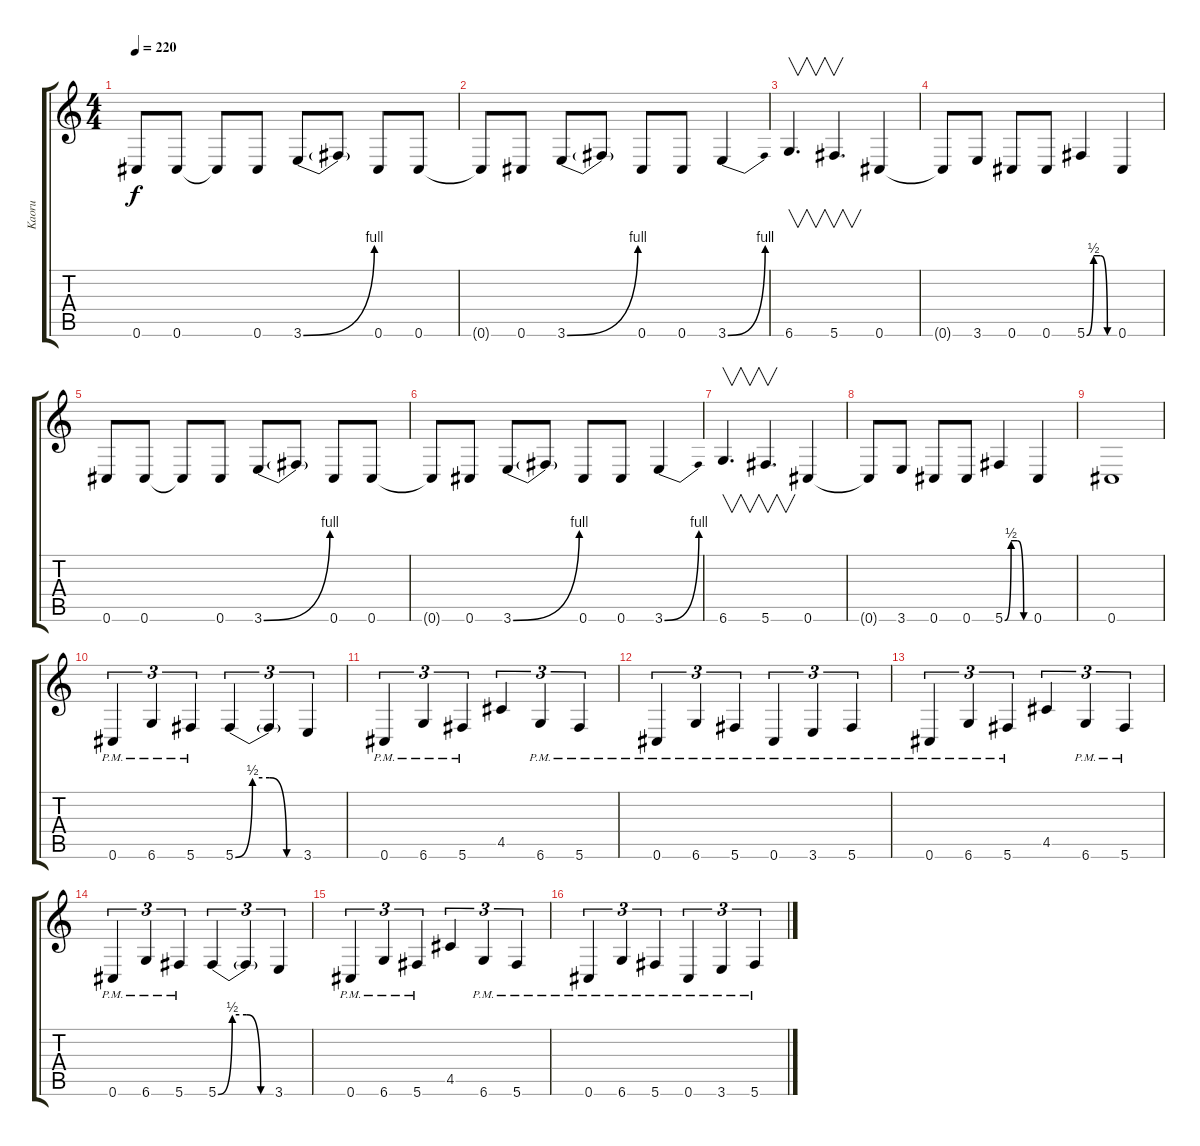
\track ("Kaoru" "Kaoru") {instrument distortionguitar}
\staff {score tabs}
\tuning (D4 B3 G3 D3 A2 Db2) {hide}
\ts (4 4)
\tempo 220
\clef g2
\ks c
0.6.8{dy f} 0.6.8 0.6{t}.8 0.6.8 3.6{be (bend 0 0 60 4)}.8 3.6{t}.8 0.6.8 0.6.8 |
0.6{t}.8 0.6.8 3.6{be (bend 0 0 60 4)}.8 3.6{t}.8 0.6.8 0.6.8 3.6{be (bend 0 0 60 4)}.4 |
6.6.4{v d} 5.6.4{v d} 0.6.4 |
0.6{t}.8 3.6.8 0.6.8 0.6.8 5.6{be (custom 0 0 15 2 30 2 45 0 60 0)}.4 0.6.4 |
0.6.8 0.6.8 0.6{t}.8 0.6.8 3.6{be (bend 0 0 60 4)}.8 3.6{t}.8 0.6.8 0.6.8 |
0.6{t}.8 0.6.8 3.6{be (bend 0 0 60 4)}.8 3.6{t}.8 0.6.8 0.6.8 3.6{be (bend 0 0 60 4)}.4 |
6.6.4{v d} 5.6.4{v d} 0.6.4 |
0.6{t}.8 3.6.8 0.6.8 0.6.8 5.6{be (custom 0 0 15 2 30 2 45 0 60 0)}.4 0.6.4 |
0.6.1 |
0.6{pm}.4{tu (3 2)} 6.6{pm}.4{tu (3 2)} 5.6{pm}.4{tu (3 2)} 5.6{be (custom 0 0 15 2 30 2 45 0 60 0)}.4{tu (3 2)} 5.6{t}.4{tu (3 2)} 3.6.4{tu (3 2)} |
0.6{pm}.4{tu (3 2)} 6.6{pm}.4{tu (3 2)} 5.6{pm}.4{tu (3 2)} 4.5.4{tu (3 2)} 6.6{pm}.4{tu (3 2)} 5.6{pm}.4{tu (3 2)} |
0.6{pm}.4{tu (3 2)} 6.6{pm}.4{tu (3 2)} 5.6{pm}.4{tu (3 2)} 0.6{pm}.4{tu (3 2)} 3.6{pm}.4{tu (3 2)} 5.6{pm}.4{tu (3 2)} |
0.6{pm}.4{tu (3 2)} 6.6{pm}.4{tu (3 2)} 5.6{pm}.4{tu (3 2)} 4.5.4{tu (3 2)} 6.6{pm}.4{tu (3 2)} 5.6{pm}.4{tu (3 2)} |
0.6{pm}.4{tu (3 2)} 6.6{pm}.4{tu (3 2)} 5.6{pm}.4{tu (3 2)} 5.6{be (custom 0 0 15 2 30 2 45 0 60 0)}.4{tu (3 2)} 5.6{t}.4{tu (3 2)} 3.6.4{tu (3 2)} |
0.6{pm}.4{tu (3 2)} 6.6{pm}.4{tu (3 2)} 5.6{pm}.4{tu (3 2)} 4.5.4{tu (3 2)} 6.6{pm}.4{tu (3 2)} 5.6{pm}.4{tu (3 2)} |
0.6{pm}.4{tu (3 2)} 6.6{pm}.4{tu (3 2)} 5.6{pm}.4{tu (3 2)} 0.6{pm}.4{tu (3 2)} 3.6{pm}.4{tu (3 2)} 5.6{pm}.4{tu (3 2)}
